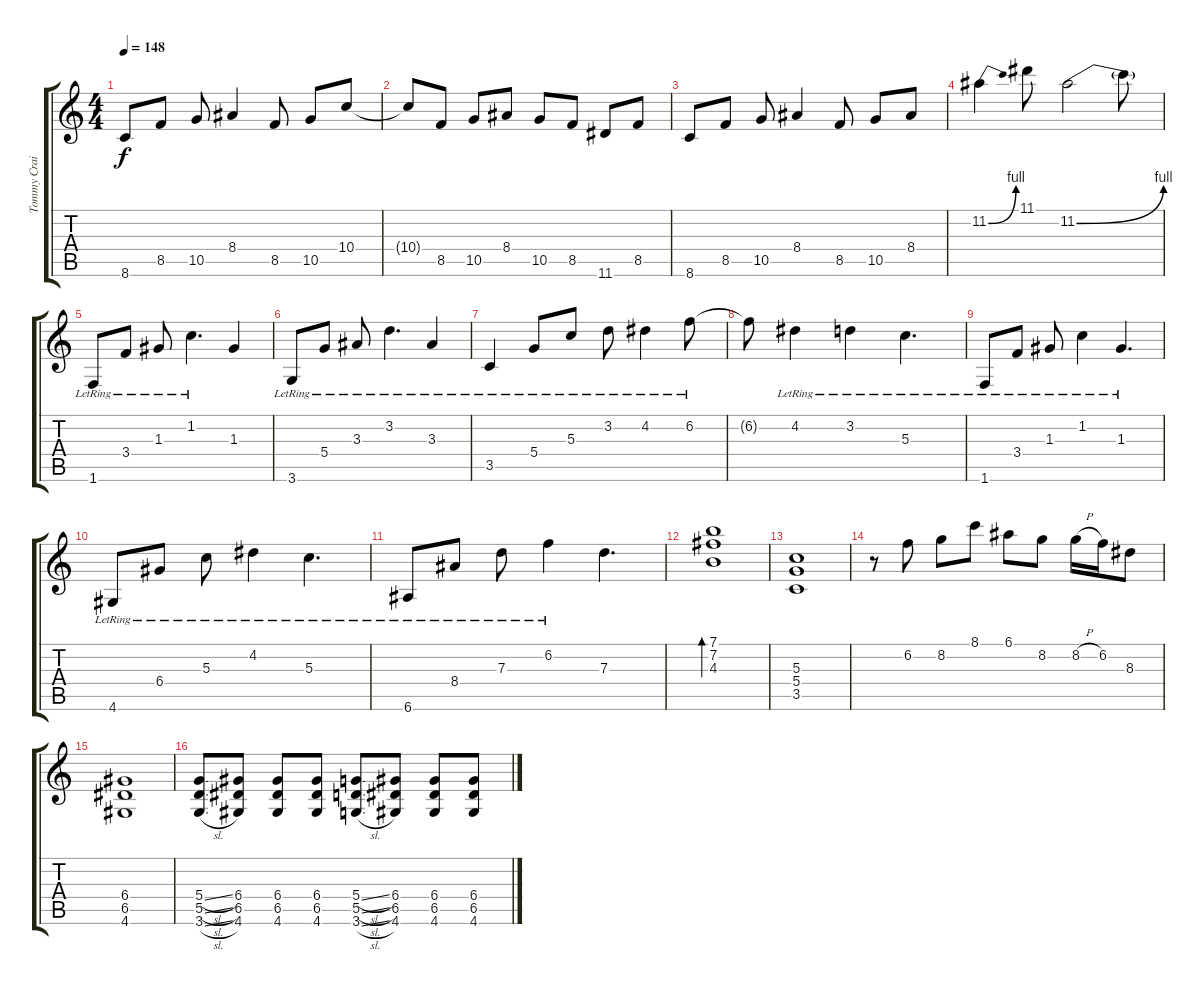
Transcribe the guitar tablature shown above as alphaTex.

\track ("Tommy Crain Guitar" "Tommy Crai") {instrument overdrivenguitar}
\staff {score tabs}
\tuning (E4 B3 G3 D3 A2 E2) {hide}
\ts (4 4)
\tempo 148
\clef g2
\ks c
8.6.8{dy f} 8.5.8 10.5.8 8.4.4 8.5.8 10.5.8 10.4.8 |
10.4{t}.8 8.5.8 10.5.8 8.4.8 10.5.8 8.5.8 11.6.8 8.5.8 |
8.6.8 8.5.8 10.5.8 8.4.4 8.5.8 10.5.8 8.4.8 |
11.2{be (bend 0 0 60 4)}.4{volume 16 balance 8 instrument overdrivenguitar} 11.1.8 11.2{be (bend 0 0 60 4)}.2 11.2{t}.8 |
1.6{lr}.8{volume 14 instrument electricguitarclean} 3.4{lr}.8 1.3{lr}.8 1.2{lr}.4{d} 1.3.4 |
3.6{lr}.8 5.4{lr}.8 3.3{lr}.8 3.2{lr}.4{d} 3.3{lr}.4 |
3.5{lr}.4 5.4{lr}.8 5.3{lr}.8 3.2{lr}.8 4.2{lr}.4 6.2{lr}.8 |
6.2{t}.8 4.2{lr}.4 3.2{lr}.4 5.3{lr}.4{d} |
1.6{lr}.8 3.4{lr}.8 1.3{lr}.8 1.2{lr}.4 1.3{lr}.4{d} |
4.6{lr}.8 6.4{lr}.8 5.3{lr}.8 4.2{lr}.4 5.3{lr}.4{d} |
6.6{lr}.8 8.4{lr}.8 7.3{lr}.8 6.2{lr}.4 7.3.4{d} |
(7.1 7.2 4.3).1{bd 480 volume 12 balance 8 instrument overdrivenguitar} |
(5.3 5.4 3.5).1{volume 12 balance 16} |
r.8 6.2.8 8.2.8 8.1.8 6.1.8 8.2.8 8.2{h}.16 6.2.16 8.3.8 |
(6.4 6.5 4.6).1 |
(5.4{sl} 5.5{sl} 3.6{sl}).8 (6.4 6.5 4.6).8 (6.4 6.5 4.6).8 (6.4 6.5 4.6).8 (5.4{sl} 5.5{sl} 3.6{sl}).8 (6.4 6.5 4.6).8 (6.4 6.5 4.6).8 (6.4 6.5 4.6).8
